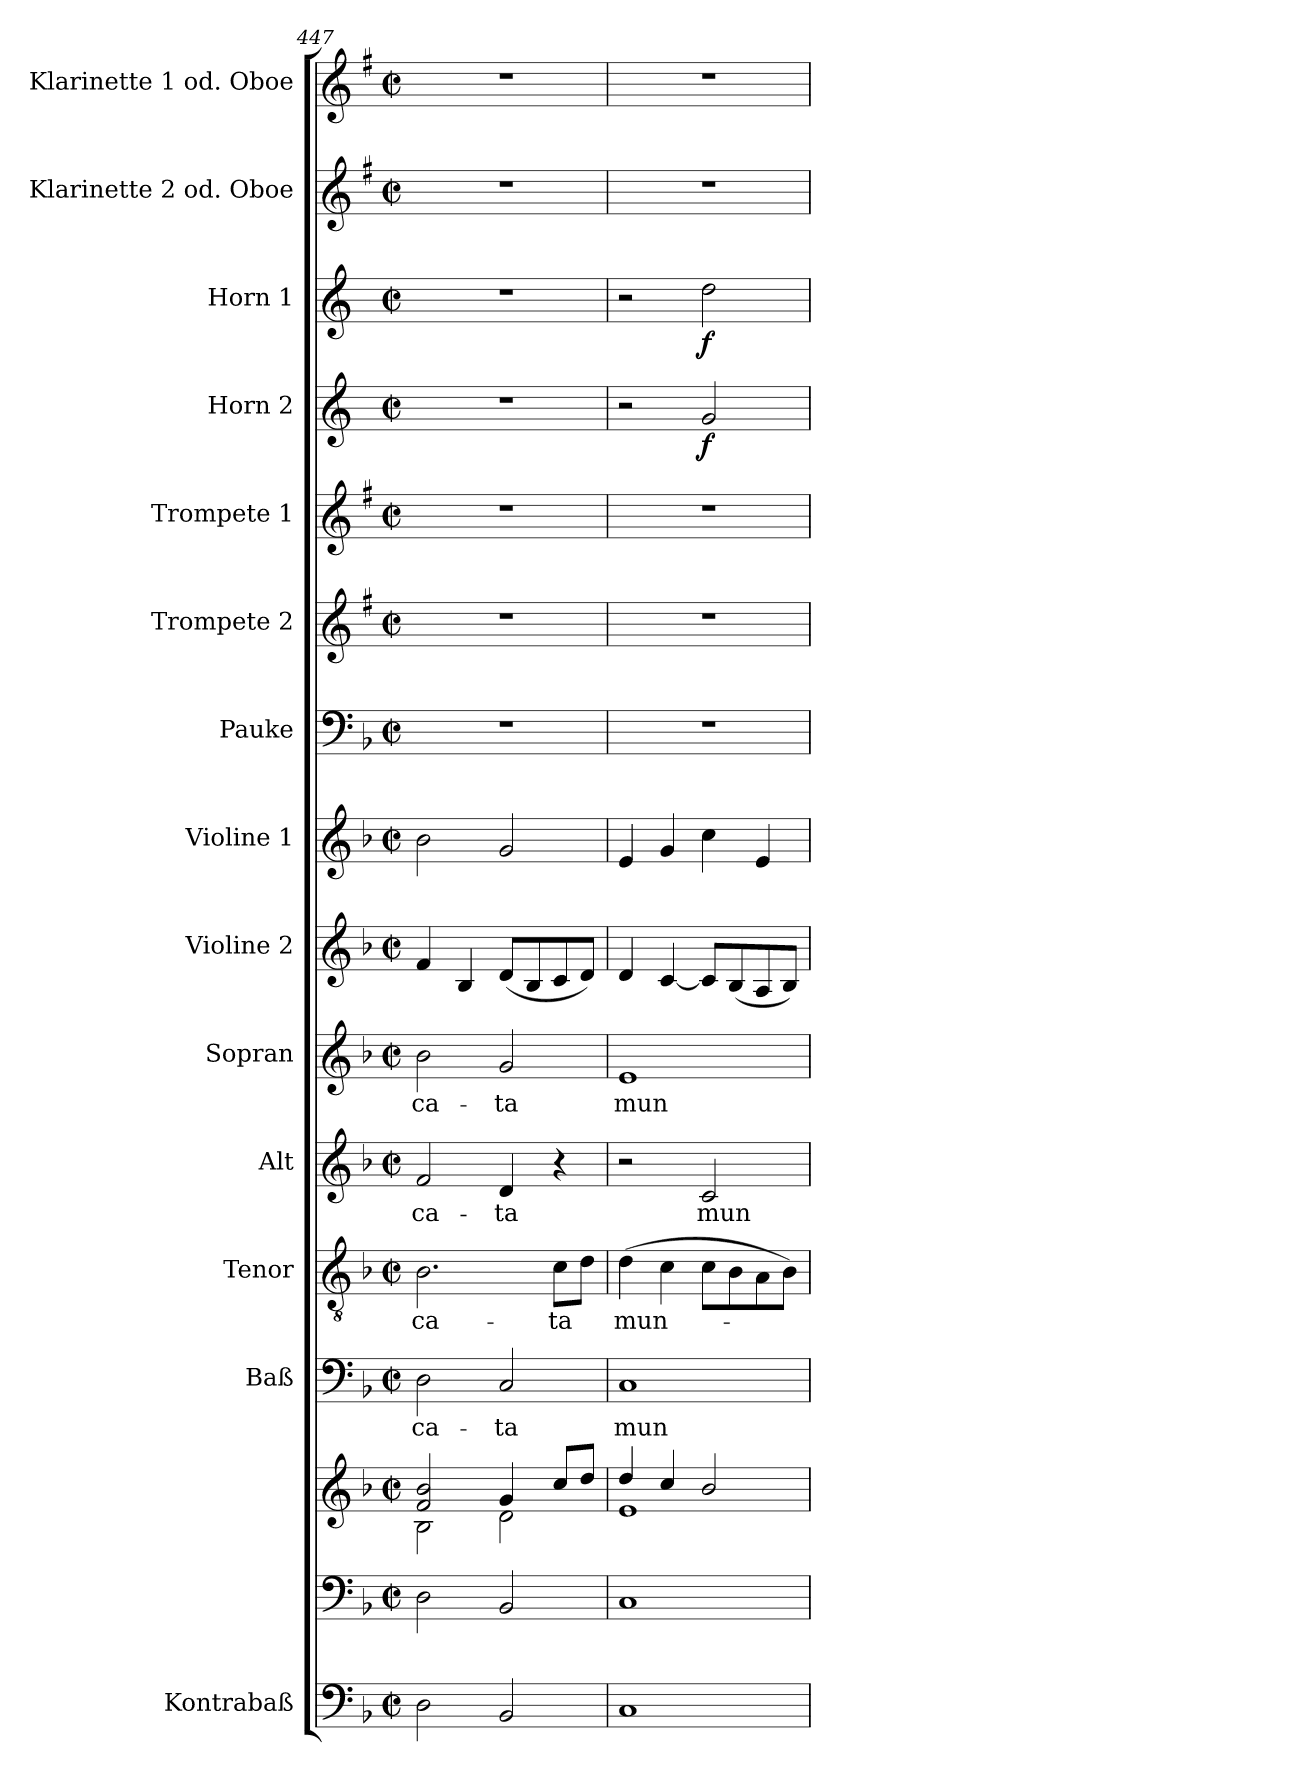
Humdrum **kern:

**kern	**kern	**kern	**kern	**text	**kern	**text	**kern	**text	**kern	**text	**kern	**kern	**kern	**kern	**kern	**kern	**dynam	**kern	**dynam	**kern	**kern
*part15	*part14	*part14	*part13	*part13	*part12	*part12	*part11	*part11	*part10	*part10	*part9	*part8	*part7	*part6	*part5	*part4	*part4	*part3	*part3	*part2	*part1
*staff16	*staff15	*staff14	*staff13	*staff13	*staff12	*staff12	*staff11	*staff11	*staff10	*staff10	*staff9	*staff8	*staff7	*staff6	*staff5	*staff4	*staff4	*staff3	*staff3	*staff2	*staff1
*I"Kontrabaß	*	*	*I"Baß	*	*I"Tenor	*	*I"Alt	*	*I"Sopran	*	*I"Violine 2	*I"Violine 1	*I"Pauke	*I"Trompete 2	*I"Trompete 1	*I"Horn 2	*	*I"Horn 1	*	*I"Klarinette 2 od. Oboe	*I"Klarinette 1 od. Oboe
*	*	*	*	*	*	*	*	*	*	*	*	*	*	*I'Tpt	*I'Tpt	*I'Hn	*	*I'Hn	*	*	*
*clefF4	*clefF4	*clefG2	*clefF4	*	*clefGv2	*	*clefG2	*	*clefG2	*	*clefG2	*clefG2	*clefF4	*clefG2	*clefG2	*clefG2	*	*clefG2	*	*clefG2	*clefG2
*ITrd7c12	*	*	*	*	*	*	*	*	*	*	*	*	*	*ITrd1c2	*ITrd1c2	*ITrd4c7	*	*ITrd4c7	*	*ITrd1c2	*ITrd1c2
*k[b-]	*k[b-]	*k[b-]	*k[b-]	*	*k[b-]	*	*k[b-]	*	*k[b-]	*	*k[b-]	*k[b-]	*k[b-]	*k[b-]	*k[b-]	*k[b-]	*	*k[b-]	*	*k[b-]	*k[b-]
*F:	*F:	*F:	*F:	*	*F:	*	*F:	*	*F:	*	*F:	*F:	*F:	*F:	*F:	*F:	*	*F:	*	*F:	*F:
*M2/2	*M2/2	*M2/2	*M2/2	*	*M2/2	*	*M2/2	*	*M2/2	*	*M2/2	*M2/2	*M2/2	*M2/2	*M2/2	*M2/2	*	*M2/2	*	*M2/2	*M2/2
*met(c|)	*met(c|)	*met(c|)	*met(c|)	*	*met(c|)	*	*met(c|)	*	*met(c|)	*	*met(c|)	*met(c|)	*met(c|)	*met(c|)	*met(c|)	*met(c|)	*	*met(c|)	*	*met(c|)	*met(c|)
=447	=447	=447	=447	=447	=447	=447	=447	=447	=447	=447	=447	=447	=447	=447	=447	=447	=447	=447	=447	=447	=447
*	*	*^	*	*	*	*	*	*	*	*	*	*	*	*	*	*	*	*	*	*	*
!	!	!	!	!	!LO:LY:b	!	!LO:LY:b	!	!LO:LY:b	!	!LO:LY:b	!	!	!	!	!	!	!	!	!	!	!
2DD\	2D\	2f/ 2b-/	2B-\	2D\	-ca-	2.B-\	-ca-	2f/	-ca-	2b-\	-ca-	4f/	2b-\	1r	1r	1r	1r	.	1r	.	1r	1r
.	.	.	.	.	.	.	.	.	.	.	.	4B-/	.	.	.	.	.	.	.	.	.	.
!	!	!	!	!	!LO:LY:b	!	!	!	!LO:LY:b	!	!LO:LY:b	!	!	!	!	!	!	!	!	!	!	!
2BBB-/	2BB-/	4g/	2d\	2C/	-ta	.	.	4d/	-ta	2g/	-ta	(<8d/L	2g/	.	.	.	.	.	.	.	.	.
.	.	.	.	.	.	.	.	.	.	.	.	8B-/	.	.	.	.	.	.	.	.	.	.
!	!	!	!	!	!	!	!LO:LY:b	!	!	!	!	!	!	!	!	!	!	!	!	!	!	!
.	.	8cc/L	.	.	.	8c\L	-ta	4r	.	.	.	8c/	.	.	.	.	.	.	.	.	.	.
.	.	8dd/J	.	.	.	8d\J	.	.	.	.	.	8d/J)	.	.	.	.	.	.	.	.	.	.
=448	=448	=448	=448	=448	=448	=448	=448	=448	=448	=448	=448	=448	=448	=448	=448	=448	=448	=448	=448	=448	=448	=448
!	!	!	!	!	!LO:LY:b	!	!LO:LY:b	!	!	!	!LO:LY:b	!	!	!	!	!	!	!	!	!	!	!
1CC	1C	4dd/	1e	1C	mun-	(>4d\	mun-	2r	.	1e	mun-	4d/	4e/	1r	1r	1r	2r	.	2r	.	1r	1r
.	.	4cc/	.	.	.	4c\	.	.	.	.	.	[4c/	4g/	.	.	.	.	.	.	.	.	.
!	!	!	!	!	!	!	!	!	!LO:LY:b	!	!	!	!	!	!	!	!	!LO:DY:b	!	!LO:DY:b	!	!
.	.	2b-/	.	.	.	8c\L	.	2c/	mun-	.	.	8c/L]	4cc\	.	.	.	2c/	f	2g\	f	.	.
.	.	.	.	.	.	8B-\	.	.	.	.	.	(<8B-/	.	.	.	.	.	.	.	.	.	.
.	.	.	.	.	.	8A\	.	.	.	.	.	8A/	4e/	.	.	.	.	.	.	.	.	.
.	.	.	.	.	.	8B-\J)	.	.	.	.	.	8B-/J)	.	.	.	.	.	.	.	.	.	.
*	*	*v	*v	*	*	*	*	*	*	*	*	*	*	*	*	*	*	*	*	*	*	*
=	=	=	=	=	=	=	=	=	=	=	=	=	=	=	=	=	=	=	=	=	=
*-	*-	*-	*-	*-	*-	*-	*-	*-	*-	*-	*-	*-	*-	*-	*-	*-	*-	*-	*-	*-	*-
